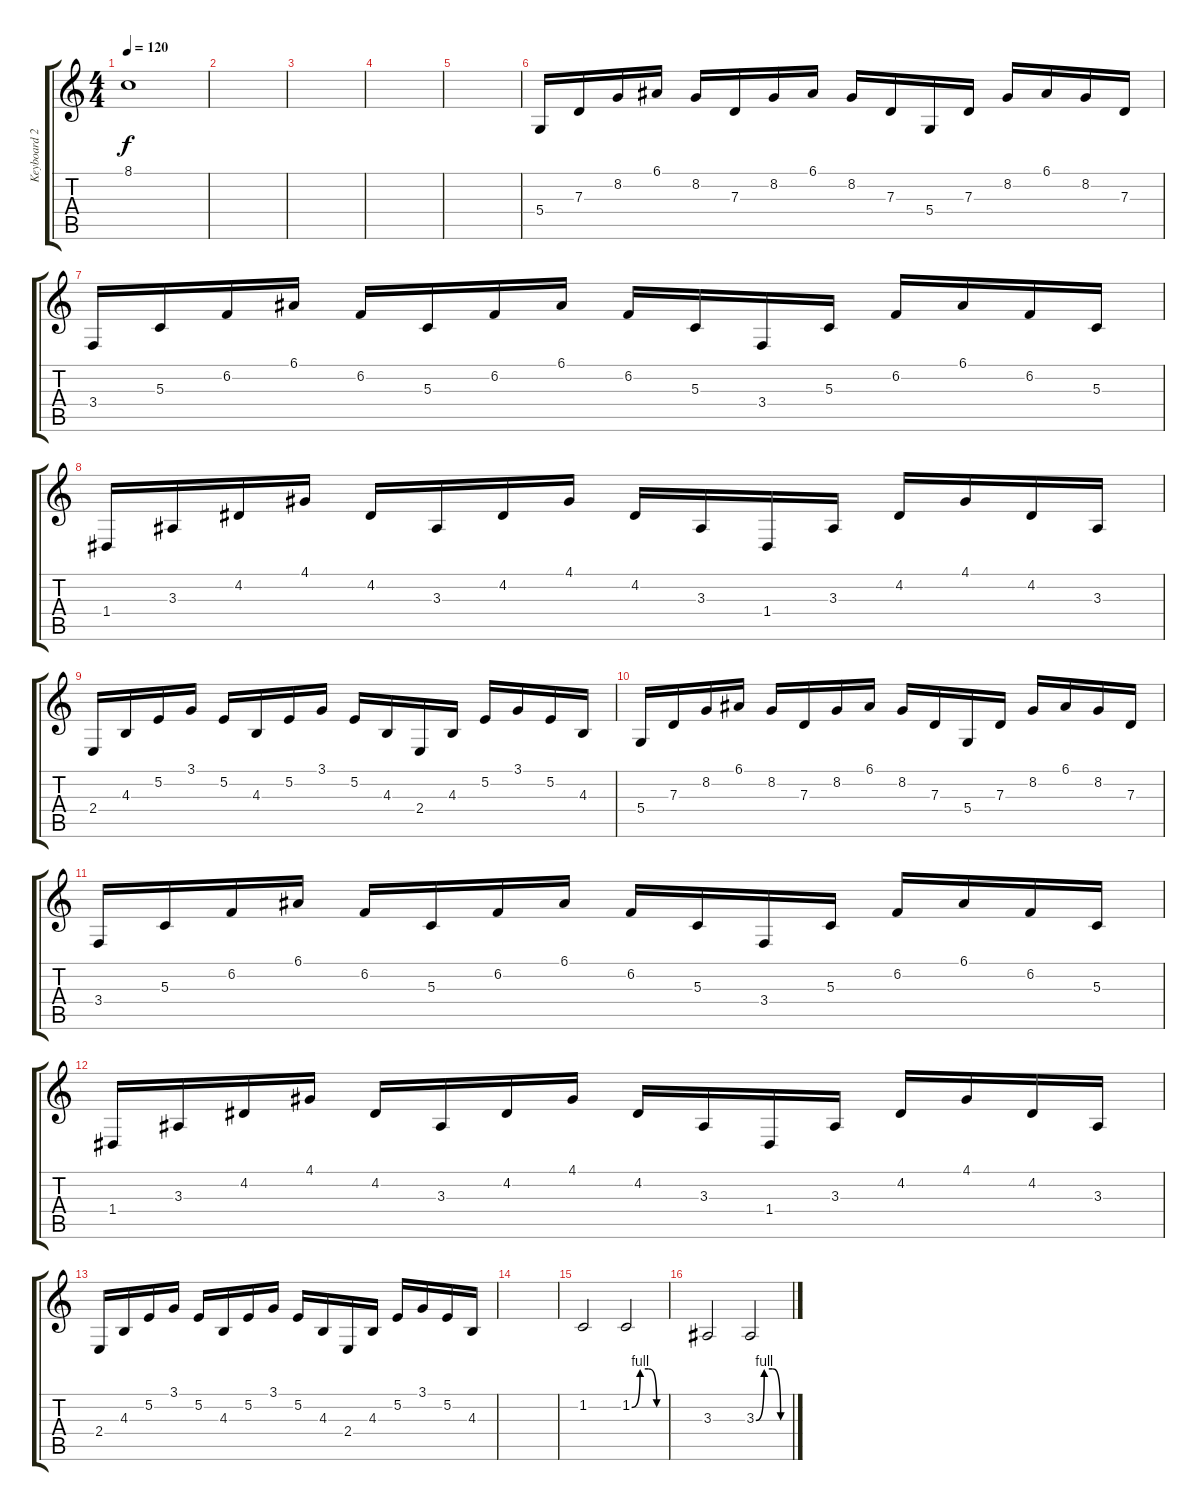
\track ("Keyboard 2" "Keyboard 2") {instrument fx1rain}
\staff {score tabs}
\tuning (E4 B3 G3 D3 A2 E2) {hide}
\ts (4 4)
\tempo 120
\clef g2
\ks c
8.1.1{dy f} |
|
|
|
|
5.4.16{volume 10 instrument fx1rain} 7.3.16 8.2.16 6.1.16 8.2.16 7.3.16 8.2.16 6.1.16 8.2.16 7.3.16 5.4.16 7.3.16 8.2.16 6.1.16 8.2.16 7.3.16 |
3.4.16 5.3.16 6.2.16 6.1.16 6.2.16 5.3.16 6.2.16 6.1.16 6.2.16 5.3.16 3.4.16 5.3.16 6.2.16 6.1.16 6.2.16 5.3.16 |
1.4.16 3.3.16 4.2.16 4.1.16 4.2.16 3.3.16 4.2.16 4.1.16 4.2.16 3.3.16 1.4.16 3.3.16 4.2.16 4.1.16 4.2.16 3.3.16 |
2.4.16 4.3.16 5.2.16 3.1.16 5.2.16 4.3.16 5.2.16 3.1.16 5.2.16 4.3.16 2.4.16 4.3.16 5.2.16 3.1.16 5.2.16 4.3.16 |
5.4.16{volume 10 instrument fx1rain} 7.3.16 8.2.16 6.1.16 8.2.16 7.3.16 8.2.16 6.1.16 8.2.16 7.3.16 5.4.16 7.3.16 8.2.16 6.1.16 8.2.16 7.3.16 |
3.4.16 5.3.16 6.2.16 6.1.16 6.2.16 5.3.16 6.2.16 6.1.16 6.2.16 5.3.16 3.4.16 5.3.16 6.2.16 6.1.16 6.2.16 5.3.16 |
1.4.16 3.3.16 4.2.16 4.1.16 4.2.16 3.3.16 4.2.16 4.1.16 4.2.16 3.3.16 1.4.16 3.3.16 4.2.16 4.1.16 4.2.16 3.3.16 |
2.4.16 4.3.16 5.2.16 3.1.16 5.2.16 4.3.16 5.2.16 3.1.16 5.2.16 4.3.16 2.4.16 4.3.16 5.2.16 3.1.16 5.2.16 4.3.16 |
|
1.2.2{balance 8 instrument stringensemble1} 1.2{be (custom 0 0 15 4 30 4 45 0 60 0)}.2 |
3.3.2 3.3{be (custom 0 0 15 4 30 4 45 0 60 0)}.2
